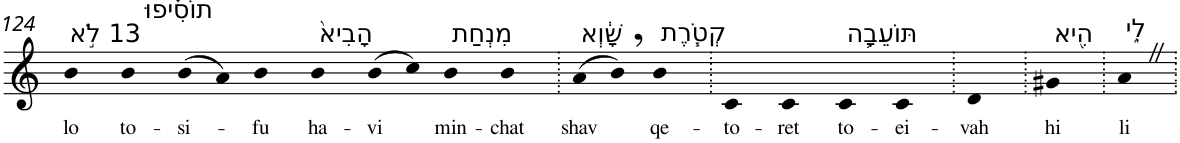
**kern	**text
*part1	*part1
*staff1	*staff1
*I"Piano	*
*I'Pno	*
!!LO:PB:g=z
*clefG2	*
*k[]	*
=124	=124
!LO:TX:a:t=13 לֹ֣א	!
!	!LO:LY:b
4b	lo
!LO:TX:a:t=תוֹסִ֗יפוּ	!
!	!LO:LY:b
4b	to-
!	!LO:LY:b
(8b	-si-
8a)	.
!	!LO:LY:b
4b	-fu
!LO:TX:a:t=הָבִיא֙	!
!	!LO:LY:b
4b	ha-
!	!LO:LY:b
(8b	-vi
8cc)	.
!LO:TX:a:t=מִנְחַת	!
!	!LO:LY:b
4b	min-
!	!LO:LY:b
4b	-chat
=125.	=125.
!LO:TX:a:t=שָׁ֔וְא	!
!	!LO:LY:b
(8a	shav
8b,)	.
!LO:TX:a:t=קְטֹ֧רֶת	!
!	!LO:LY:b
4b	qe-
=126.	=126.
!	!LO:LY:b
4c	-to-
!	!LO:LY:b
4c	-ret
!LO:TX:a:t=תּוֹעֵבָ֛ה	!
!	!LO:LY:b
4c	to-
!	!LO:LY:b
4c	-ei-
=127.	=127.
!	!LO:LY:b
4d	-vah
=128.	=128.
!LO:TX:a:t=הִ֖יא	!
!	!LO:LY:b
4g#X	hi
=129.	=129.
!LO:TX:a:t=לִ֑י	!
!	!LO:LY:b
4aZ	li
=.	=.
*-	*-
